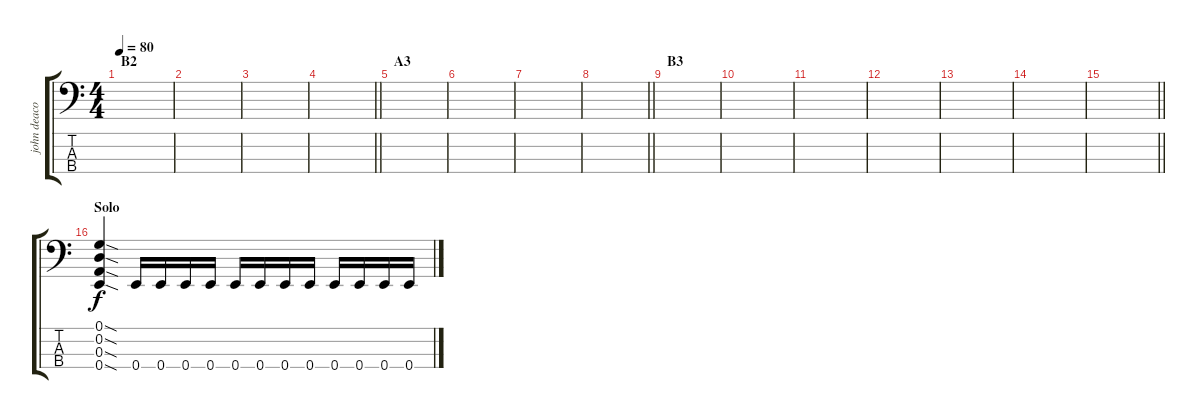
\track ("john deacon" "john deaco") {instrument electricbassfinger}
\staff {score tabs}
\tuning (G2 D2 A1 E1) {hide}
\ts (4 4)
\section ("" "B2")
\tempo 80
\clef f4
\ks c
|
|
|
\barLineRight lightlight
|
\section ("" "A3")
|
|
|
\barLineRight lightlight
|
\section ("" "B3")
|
|
|
|
|
|
\barLineRight lightlight
|
\section ("" "Solo")
(0.1{sod} 0.2{sod} 0.3{sod} 0.4{sod}).4 0.4.16 0.4.16 0.4.16 0.4.16 0.4.16 0.4.16 0.4.16 0.4.16 0.4.16 0.4.16 0.4.16 0.4.16
